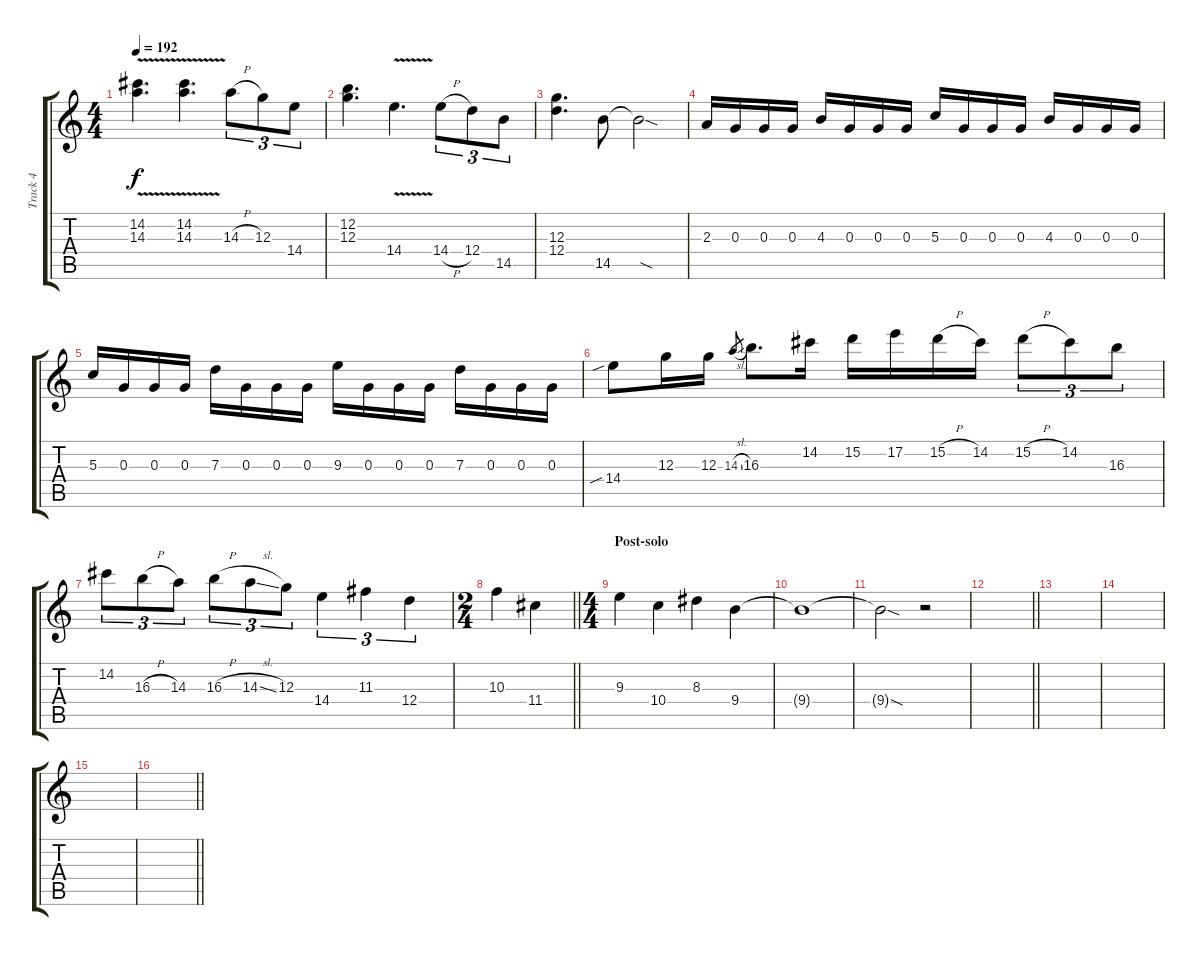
\track ("Track 4" "Track 4") {instrument distortionguitar}
\staff {score tabs}
\tuning (E4 B3 G3 D3 A2 E2) {hide}
\ts (4 4)
\tempo 192
\clef g2
\ks c
(14.2{v} 14.3{v}).4{d dy f} (14.2{v} 14.3{v}).4{d} 14.3{h}.8{tu (3 2)} 12.3.8{tu (3 2)} 14.4.8{tu (3 2)} |
(12.2 12.3).4{d} 14.4{v}.4{d} 14.4{h}.8{tu (3 2)} 12.4.8{tu (3 2)} 14.5.8{tu (3 2)} |
(12.3 12.4).4{d} 14.5.8 14.5{sod t}.2 |
2.3.16 0.3.16 0.3.16 0.3.16 4.3.16 0.3.16 0.3.16 0.3.16 5.3.16 0.3.16 0.3.16 0.3.16 4.3.16 0.3.16 0.3.16 0.3.16 |
5.3.16 0.3.16 0.3.16 0.3.16 7.3.16 0.3.16 0.3.16 0.3.16 9.3.16 0.3.16 0.3.16 0.3.16 7.3.16 0.3.16 0.3.16 0.3.16 |
14.4{sib}.8 12.3.16 12.3.16 14.3{sl}.8{gr} 16.3.8{d} 14.2.16 15.2.16 17.2.16 15.2{h}.16 14.2.16 15.2{h}.8{tu (3 2)} 14.2.8{tu (3 2)} 16.3.8{tu (3 2)} |
14.2.8{tu (3 2)} 16.3{h}.8{tu (3 2)} 14.3.8{tu (3 2)} 16.3{h}.8{tu (3 2)} 14.3{sl}.8{tu (3 2)} 12.3.8{tu (3 2)} 14.4.4{tu (3 2)} 11.3.4{tu (3 2)} 12.4.4{tu (3 2)} |
\ts (2 4)
\barLineRight lightlight
10.3.4 11.4.4 |
\ts (4 4)
\section ("" "Post-solo")
9.3.4 10.4.4 8.3.4 9.4.4 |
9.4{t}.1 |
9.4{sod t}.2 r.2 |
\barLineRight lightlight
|
|
|
|
\barLineRight lightlight
